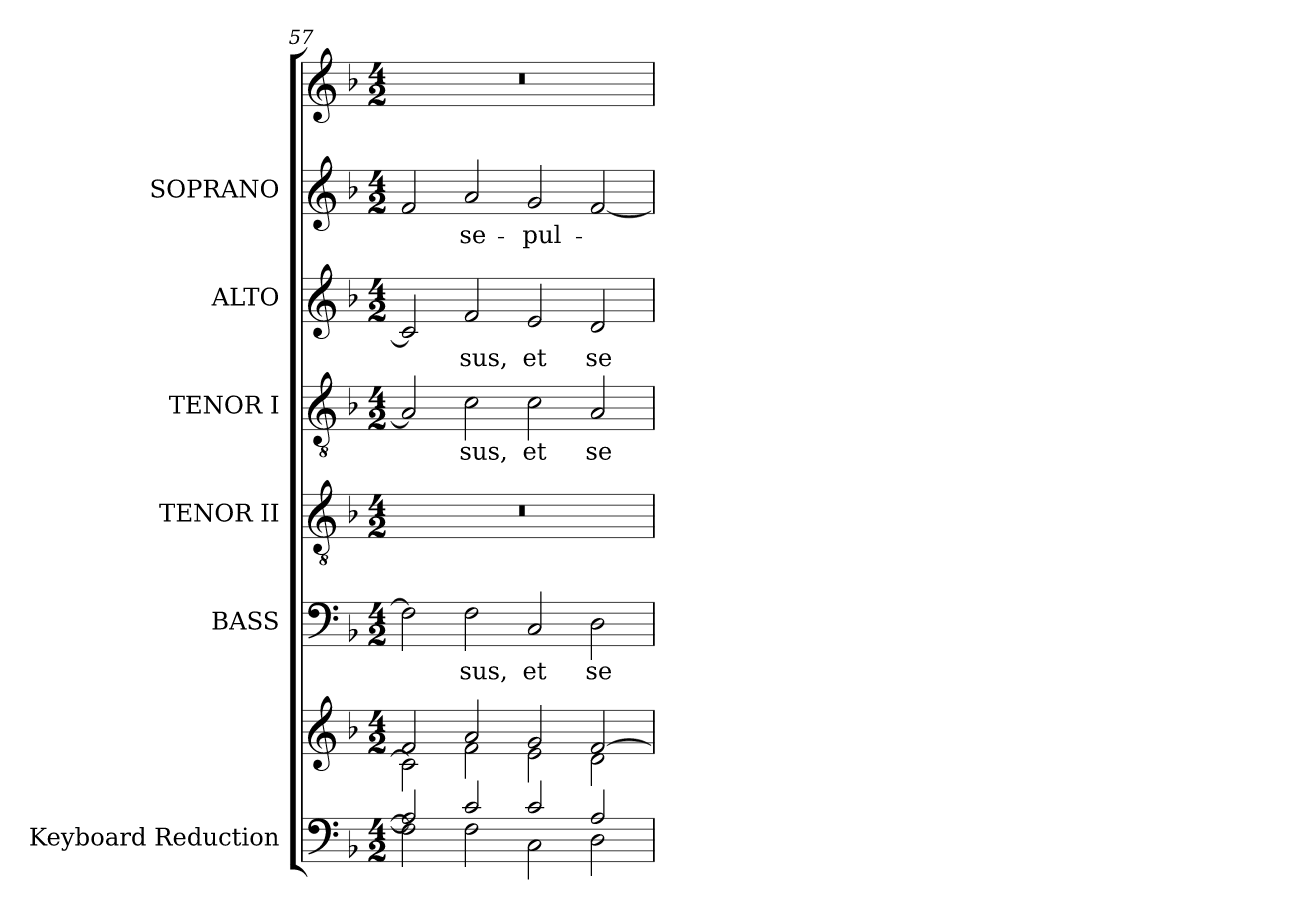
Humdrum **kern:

**kern	**kern	**kern	**text	**kern	**kern	**text	**kern	**text	**kern	**text	**kern
*part7	*part7	*part6	*part6	*part5	*part4	*part4	*part3	*part3	*part2	*part2	*part1
*staff8	*staff7	*staff6	*staff6	*staff5	*staff4	*staff4	*staff3	*staff3	*staff2	*staff2	*staff1
*I"Keyboard Reduction	*	*I"BASS	*	*I"TENOR II	*I"TENOR I	*	*I"ALTO	*	*I"SOPRANO	*	*
*I'Reduc.	*	*I'B.	*	*I'T. II	*I'T. I	*	*I'A.	*	*I'S.	*	*
*clefF4	*clefG2	*clefF4	*	*clefGv2	*clefGv2	*	*clefG2	*	*clefG2	*	*clefG2
*	*	*	*	*ITrd7c12	*ITrd7c12	*	*	*	*	*	*
*k[b-]	*k[b-]	*k[b-]	*	*k[b-]	*k[b-]	*	*k[b-]	*	*k[b-]	*	*k[b-]
*F:	*F:	*F:	*	*F:	*F:	*	*F:	*	*F:	*	*F:
*M4/2	*M4/2	*M4/2	*	*M4/2	*M4/2	*	*M4/2	*	*M4/2	*	*M4/2
=57	=57	=57	=57	=57	=57	=57	=57	=57	=57	=57	=57
*^	*^	*	*	*	*	*	*	*	*	*	*
!	!	!	!	!	!	!LO:N:vis=1	!	!	!	!	!	!	!LO:N:vis=1
2Ai/]	2Fi\]	2fi/	2ci\]	2Fi\]	.	0r	2AAi/]	.	2ci/]	.	2fi/	.	0r
!	!	!	!	!	!LO:LY:b:color=#000000	!	!	!	!	!	!	!	!
!	!	!	!	!	!	!	!	!LO:LY:b:color=#000000	!	!	!	!	!
!	!	!	!	!	!	!	!	!	!	!LO:LY:b:color=#000000	!	!	!
!	!	!	!	!	!	!	!	!	!	!	!	!LO:LY:b:color=#000000	!
2ci/	2Fi\	2ai/	2fi\	2Fi\	-sus,	.	2Ci\	-sus,	2fi/	-sus,	2ai/	se-	.
!	!	!	!	!	!LO:LY:b:color=#000000	!	!	!	!	!	!	!	!
!	!	!	!	!	!	!	!	!LO:LY:b:color=#000000	!	!	!	!	!
!	!	!	!	!	!	!	!	!	!	!LO:LY:b:color=#000000	!	!	!
!	!	!	!	!	!	!	!	!	!	!	!	!LO:LY:b:color=#000000	!
2ci/	2Ci\	2gi/	2ei\	2Ci/	et	.	2Ci\	et	2ei/	et	2gi/	-pul-	.
!	!	!	!	!	!LO:LY:b:color=#000000	!	!	!	!	!	!	!	!
!	!	!	!	!	!	!	!	!LO:LY:b:color=#000000	!	!	!	!	!
!	!	!	!	!	!	!	!	!	!	!LO:LY:b:color=#000000	!	!	!
2Ai/	2Di\	[2fi/	2di\	2Di\	se-	.	2AAi/	se-	2di/	se-	[2fi/	.	.
*v	*v	*	*	*	*	*	*	*	*	*	*	*	*
*	*v	*v	*	*	*	*	*	*	*	*	*	*
=	=	=	=	=	=	=	=	=	=	=	=
*-	*-	*-	*-	*-	*-	*-	*-	*-	*-	*-	*-
